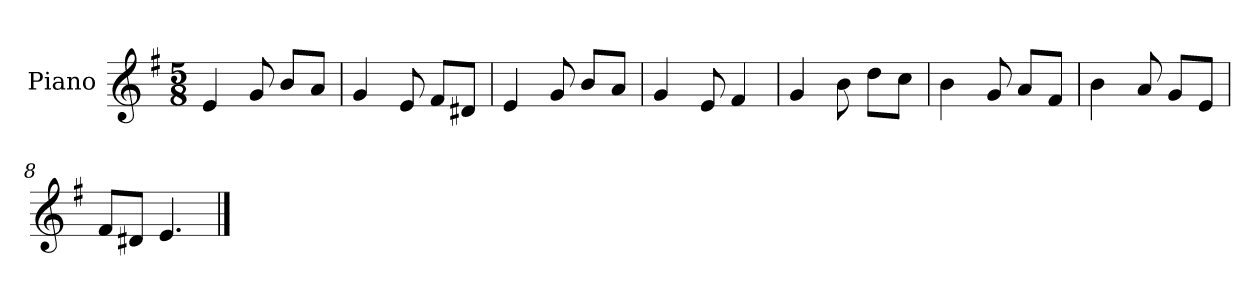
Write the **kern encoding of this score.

**kern
*part1
*staff1
*I"Piano
*I'Pno.
*clefG2
*k[f#]
*M5/8
*MM120
=1
4e/
8g/
8b/L
8a/J
=2
4g/
8e/
8f#/L
8d#X/J
=3
4e/
8g/
8b/L
8a/J
=4
4g/
8e/
4f#/
=5
4g/
8b\
8dd\L
8cc\J
=6
4b\
8g/
8a/L
8f#/J
=7
4b\
8a/
8g/L
8e/J
=8
8f#/L
8d#X/J
4.e/
==
*-
